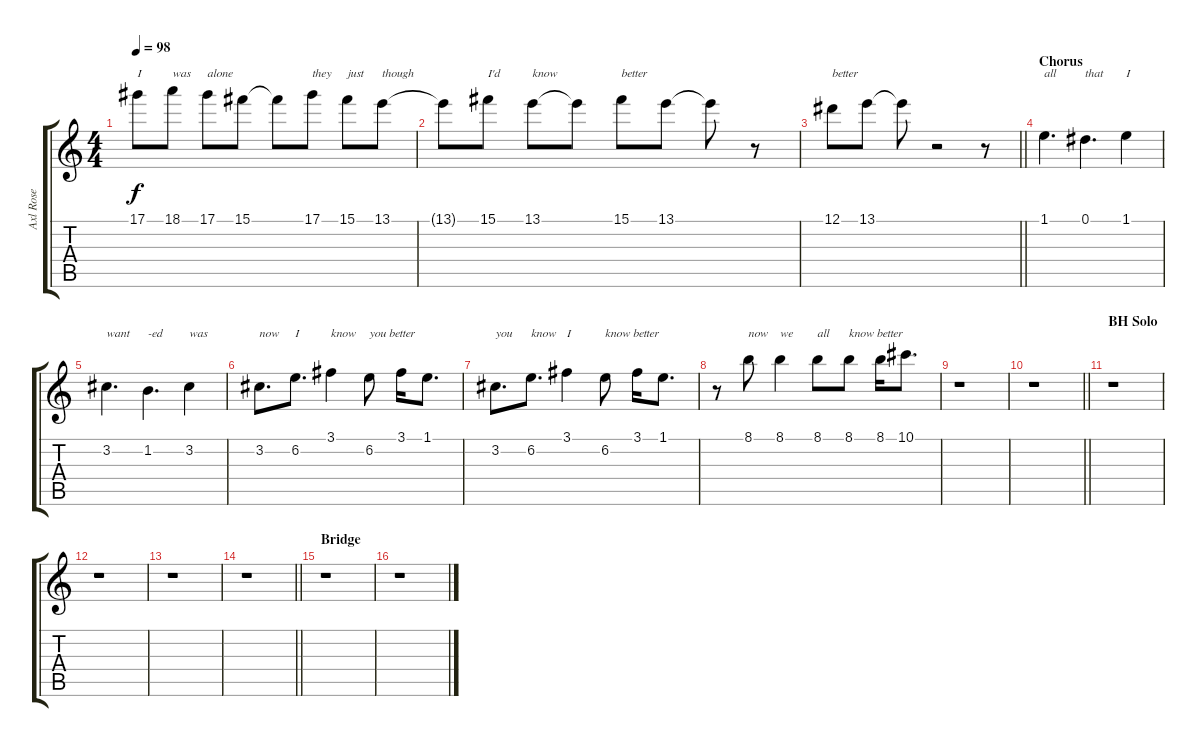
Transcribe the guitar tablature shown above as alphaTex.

\track ("Axl Rose" "Axl Rose") {instrument overdrivenguitar}
\staff {score tabs}
\tuning (Eb4 Bb3 Gb3 Db3 Ab2 Eb2) {hide}
\ts (4 4)
\tempo 98
\clef g2
\ks c
17.1.8{txt "I" dy f} 18.1.8{txt "was"} 17.1.8{txt "alone"} 15.1.8 15.1{t}.8 17.1.8{txt "they"} 15.1.8{txt "just"} 13.1.8{txt "though"} |
13.1{t}.8 15.1.8{txt "I'd"} 13.1.8{txt "know"} 13.1{t}.8 15.1.8{txt "better"} 13.1.8 13.1{t}.8 r.8 |
\barLineRight lightlight
12.1.8{txt "better"} 13.1.8 13.1{t}.8 r.2 r.8 |
\section ("" "Chorus")
1.1.4{d txt "all"} 0.1.4{d txt "that"} 1.1.4{txt "I"} |
3.2.4{d txt "want"} 1.2.4{d txt "-ed"} 3.2.4{txt "was"} |
3.2.8{d txt "now"} 6.2.8{d txt "I"} 3.1.4{txt "know"} 6.2.8{txt "you better"} 3.1.16 1.1.8{d} |
3.2.8{d txt "you"} 6.2.8{d txt "know"} 3.1.4{txt "I"} 6.2.8{txt "know better"} 3.1.16 1.1.8{d} |
r.8 8.1.8{txt "now"} 8.1.4{txt "we"} 8.1.8{txt "all"} 8.1.8{txt "know better"} 8.1.16 10.1.8{d} |
r.1 |
\barLineRight lightlight
r.1 |
\section ("" "BH Solo")
r.1 |
r.1 |
r.1 |
\barLineRight lightlight
r.1 |
\section ("" "Bridge")
r.1 |
r.1
